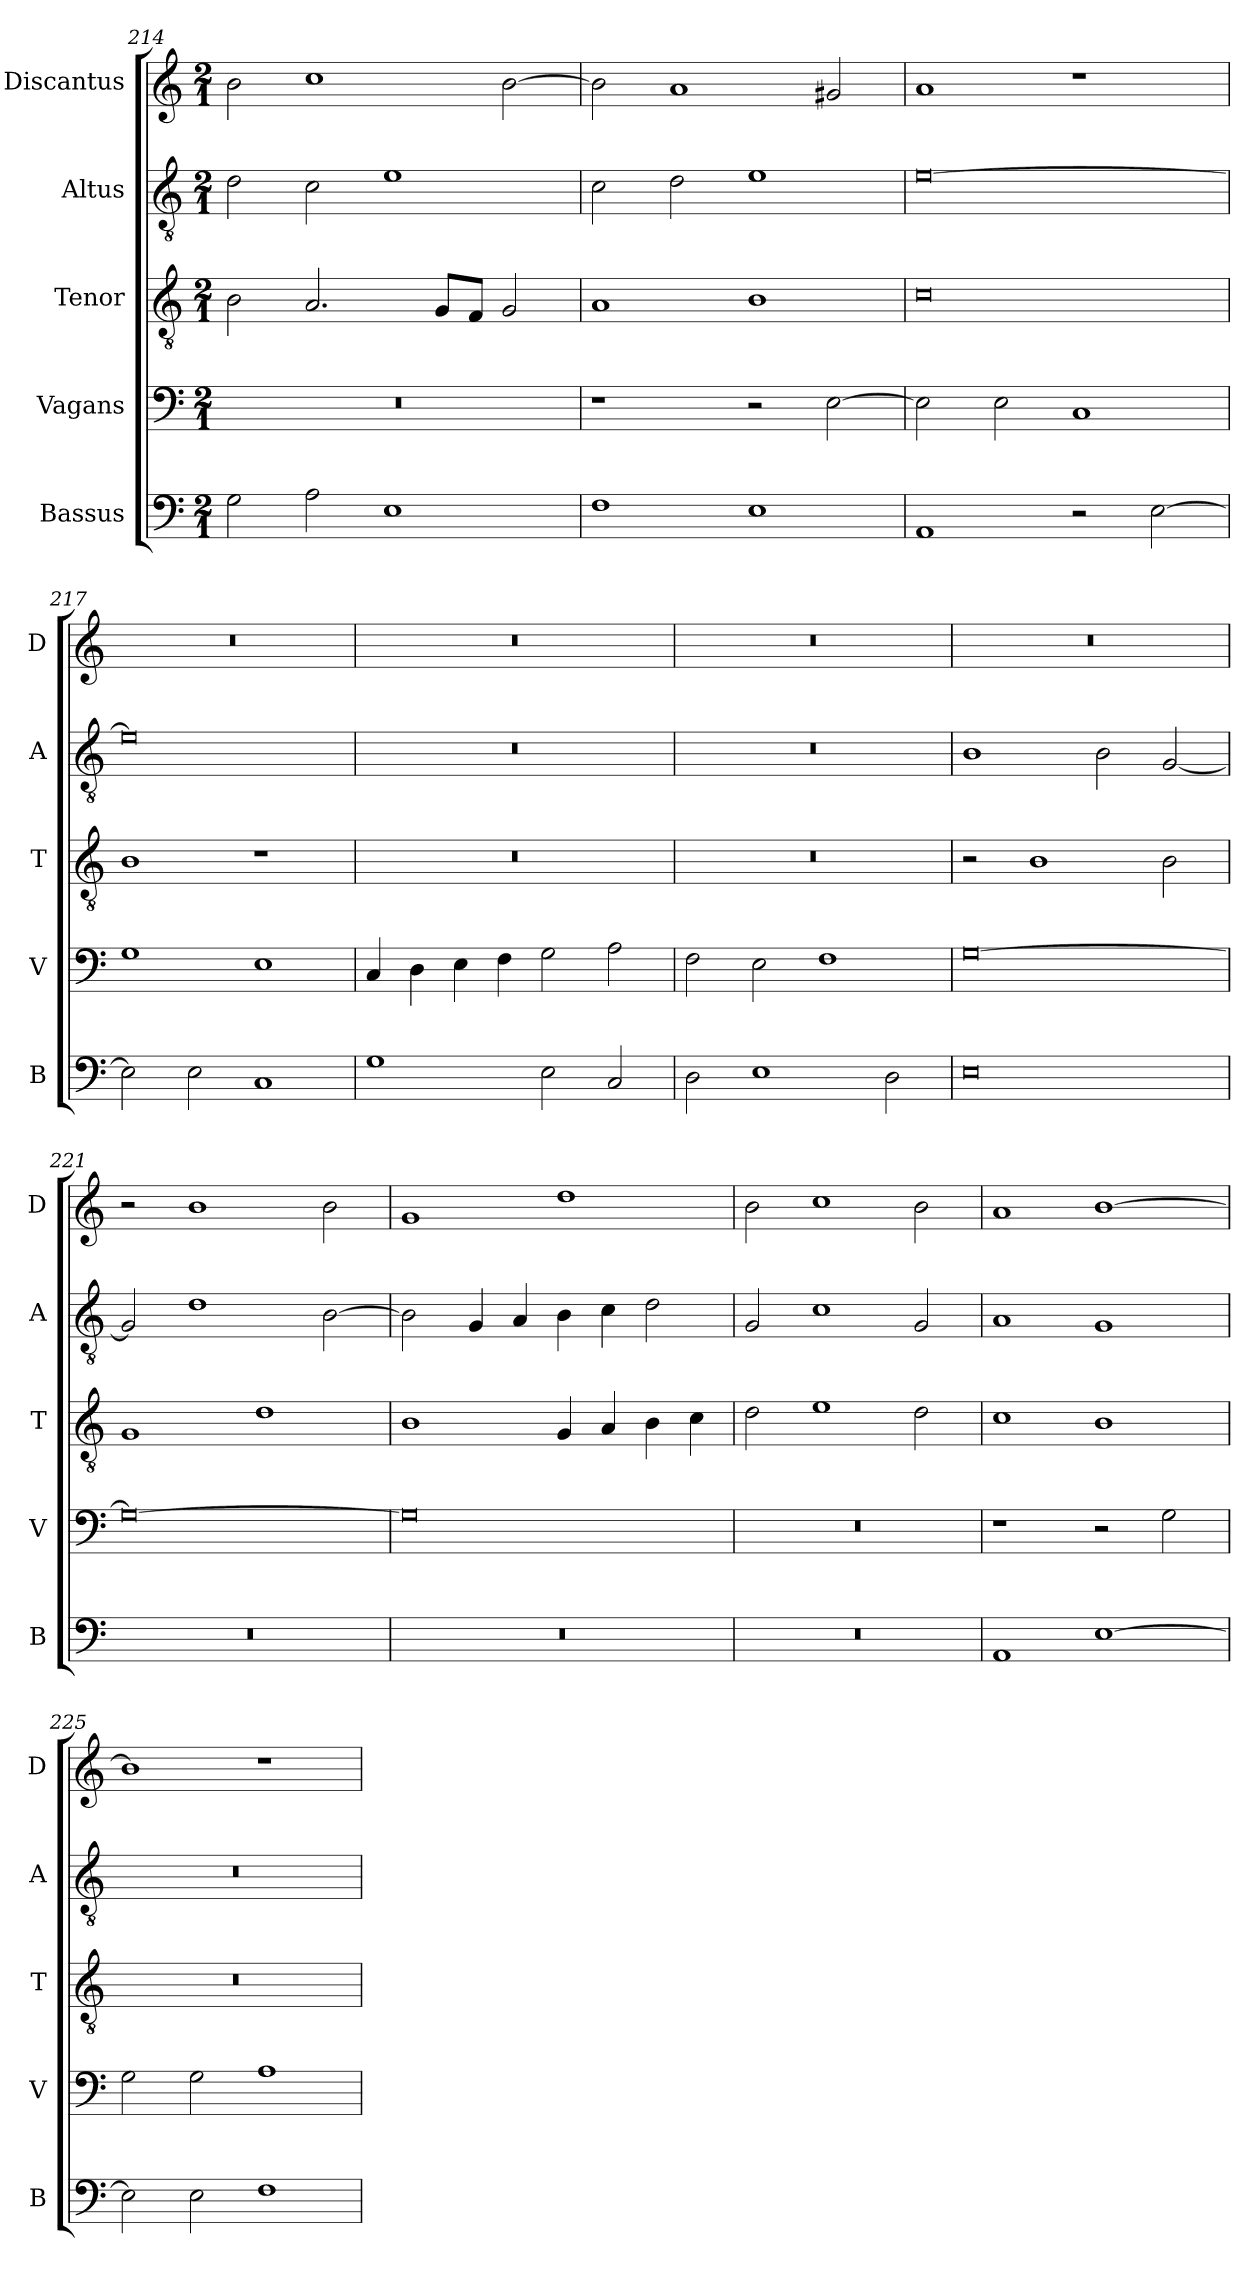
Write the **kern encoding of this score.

**kern	**kern	**kern	**kern	**kern
*part5	*part4	*part3	*part2	*part1
*staff5	*staff4	*staff3	*staff2	*staff1
*I"Bassus	*I"Vagans	*I"Tenor	*I"Altus	*I"Discantus
*I'B	*I'V	*I'T	*I'A	*I'D
*clefF4	*clefF4	*clefGv2	*clefGv2	*clefG2
*k[]	*k[]	*k[]	*k[]	*k[]
*M2/1	*M2/1	*M2/1	*M2/1	*M2/1
=214	=214	=214	=214	=214
2G	0r	2B	2d	2b
2A	.	2.A	2c	1cc
1E	.	.	1e	.
.	.	8GL	.	.
.	.	8FJ	.	.
.	.	2G	.	[2b
=215	=215	=215	=215	=215
1F	1r	1A	2c	2b]
.	.	.	2d	1a
1E	2r	1B	1e	.
.	[2E	.	.	2g#X
=216	=216	=216	=216	=216
1AA	2E]	0c	[0e	1a
.	2E	.	.	.
2r	1C	.	.	1r
[2E	.	.	.	.
=217	=217	=217	=217	=217
2E]	1G	1B	0e]	0r
2E	.	.	.	.
1C	1E	1r	.	.
=218	=218	=218	=218	=218
1G	4C	0r	0r	0r
.	4D	.	.	.
.	4E	.	.	.
.	4F	.	.	.
2E	2G	.	.	.
2C	2A	.	.	.
=219	=219	=219	=219	=219
2D	2F	0r	0r	0r
1E	2E	.	.	.
.	1F	.	.	.
2D	.	.	.	.
=220	=220	=220	=220	=220
0E	[0G	2r	1B	0r
.	.	1B	.	.
.	.	.	2B	.
.	.	2B	[2G	.
=221	=221	=221	=221	=221
0r	0G_	1G	2G]	2r
.	.	.	1d	1b
.	.	1d	.	.
.	.	.	[2B	2b
=222	=222	=222	=222	=222
0r	0G]	1B	2B]	1g
.	.	.	4G	.
.	.	.	4A	.
.	.	4G	4B	1dd
.	.	4A	4c	.
.	.	4B	2d	.
.	.	4c	.	.
=223	=223	=223	=223	=223
0r	0r	2d	2G	2b
.	.	1e	1c	1cc
.	.	2d	2G	2b
=224	=224	=224	=224	=224
1AA	1r	1c	1A	1a
[1E	2r	1B	1G	[1b
.	2G	.	.	.
=225	=225	=225	=225	=225
2E]	2G	0r	0r	1b]
2E	2G	.	.	.
1F	1A	.	.	1r
=	=	=	=	=
*-	*-	*-	*-	*-
